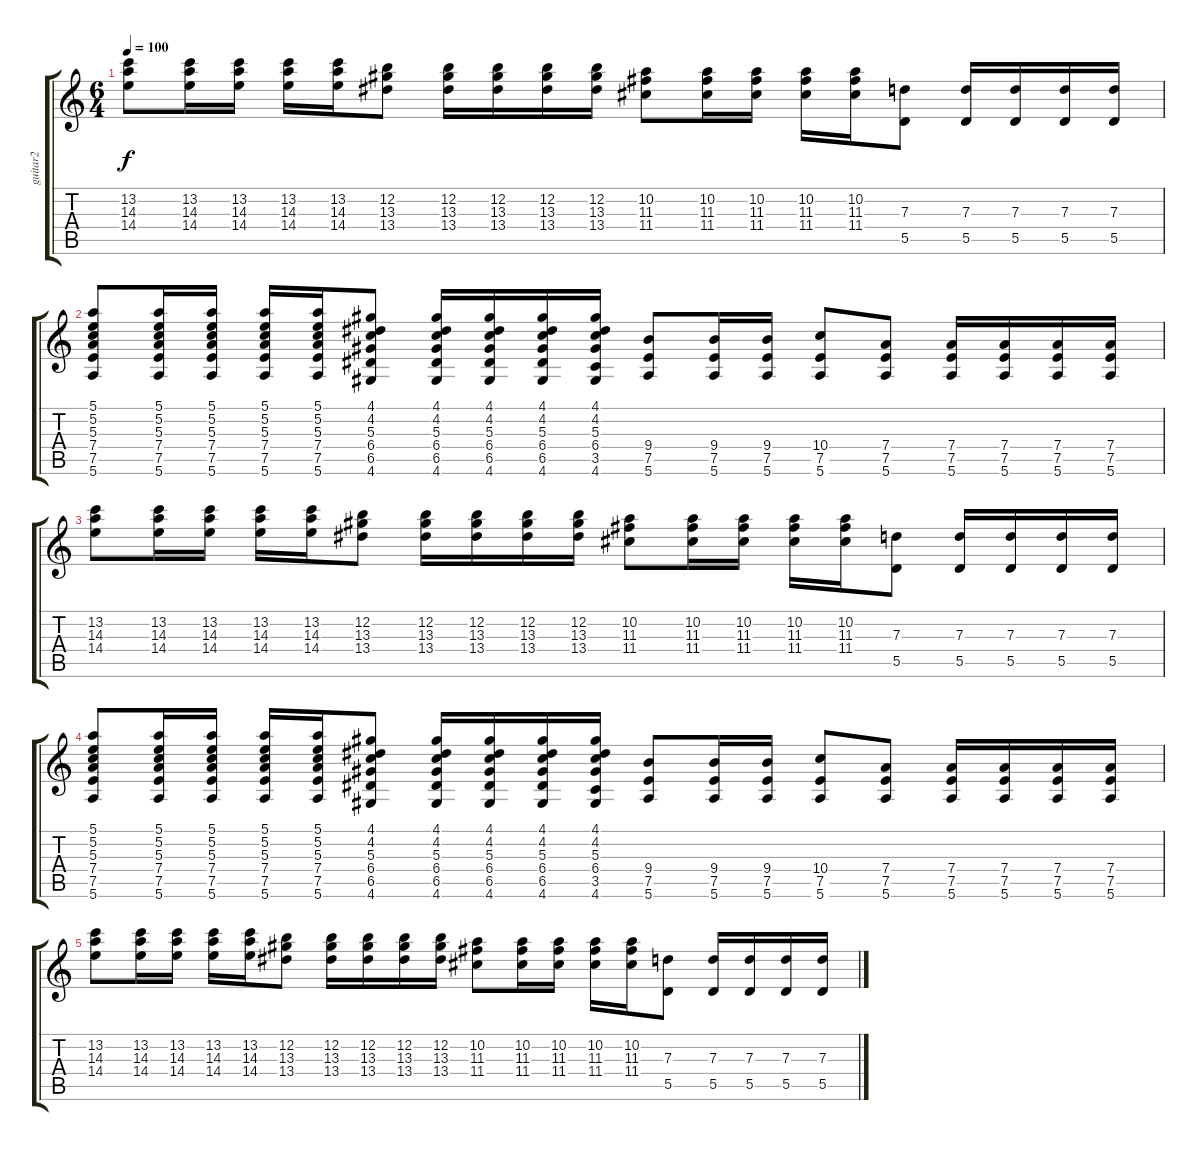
\track ("guitar2" "guitar2") {instrument distortionguitar}
\staff {score tabs}
\tuning (E4 B3 G3 D3 A2 E2) {hide}
\ts (6 4)
\tempo 100
\clef g2
\ks c
(13.2 14.3 14.4).8{dy f} (13.2 14.3 14.4).16 (13.2 14.3 14.4).16 (13.2 14.3 14.4).16 (13.2 14.3 14.4).16 (12.2 13.3 13.4).8 (12.2 13.3 13.4).16 (12.2 13.3 13.4).16 (12.2 13.3 13.4).16 (12.2 13.3 13.4).16 (10.2 11.3 11.4).8 (10.2 11.3 11.4).16 (10.2 11.3 11.4).16 (10.2 11.3 11.4).16 (10.2 11.3 11.4).16 (7.3 5.5).8 (7.3 5.5).16 (7.3 5.5).16 (7.3 5.5).16 (7.3 5.5).16 |
(5.1 5.2 5.3 7.4 7.5 5.6).8 (5.1 5.2 5.3 7.4 7.5 5.6).16 (5.1 5.2 5.3 7.4 7.5 5.6).16 (5.1 5.2 5.3 7.4 7.5 5.6).16 (5.1 5.2 5.3 7.4 7.5 5.6).16 (4.1 4.2 5.3 6.4 6.5 4.6).8 (4.1 4.2 5.3 6.4 6.5 4.6).16 (4.1 4.2 5.3 6.4 6.5 4.6).16 (4.1 4.2 5.3 6.4 6.5 4.6).16 (4.1 4.2 5.3 6.4 3.5 4.6).16 (9.4 7.5 5.6).8 (9.4 7.5 5.6).16 (9.4 7.5 5.6).16 (10.4 7.5 5.6).8 (7.4 7.5 5.6).8 (7.4 7.5 5.6).16 (7.4 7.5 5.6).16 (7.4 7.5 5.6).16 (7.4 7.5 5.6).16 |
(13.2 14.3 14.4).8 (13.2 14.3 14.4).16 (13.2 14.3 14.4).16 (13.2 14.3 14.4).16 (13.2 14.3 14.4).16 (12.2 13.3 13.4).8 (12.2 13.3 13.4).16 (12.2 13.3 13.4).16 (12.2 13.3 13.4).16 (12.2 13.3 13.4).16 (10.2 11.3 11.4).8 (10.2 11.3 11.4).16 (10.2 11.3 11.4).16 (10.2 11.3 11.4).16 (10.2 11.3 11.4).16 (7.3 5.5).8 (7.3 5.5).16 (7.3 5.5).16 (7.3 5.5).16 (7.3 5.5).16 |
(5.1 5.2 5.3 7.4 7.5 5.6).8 (5.1 5.2 5.3 7.4 7.5 5.6).16 (5.1 5.2 5.3 7.4 7.5 5.6).16 (5.1 5.2 5.3 7.4 7.5 5.6).16 (5.1 5.2 5.3 7.4 7.5 5.6).16 (4.1 4.2 5.3 6.4 6.5 4.6).8 (4.1 4.2 5.3 6.4 6.5 4.6).16 (4.1 4.2 5.3 6.4 6.5 4.6).16 (4.1 4.2 5.3 6.4 6.5 4.6).16 (4.1 4.2 5.3 6.4 3.5 4.6).16 (9.4 7.5 5.6).8 (9.4 7.5 5.6).16 (9.4 7.5 5.6).16 (10.4 7.5 5.6).8 (7.4 7.5 5.6).8 (7.4 7.5 5.6).16 (7.4 7.5 5.6).16 (7.4 7.5 5.6).16 (7.4 7.5 5.6).16 |
(13.2 14.3 14.4).8 (13.2 14.3 14.4).16 (13.2 14.3 14.4).16 (13.2 14.3 14.4).16 (13.2 14.3 14.4).16 (12.2 13.3 13.4).8 (12.2 13.3 13.4).16 (12.2 13.3 13.4).16 (12.2 13.3 13.4).16 (12.2 13.3 13.4).16 (10.2 11.3 11.4).8 (10.2 11.3 11.4).16 (10.2 11.3 11.4).16 (10.2 11.3 11.4).16 (10.2 11.3 11.4).16 (7.3 5.5).8 (7.3 5.5).16 (7.3 5.5).16 (7.3 5.5).16 (7.3 5.5).16
